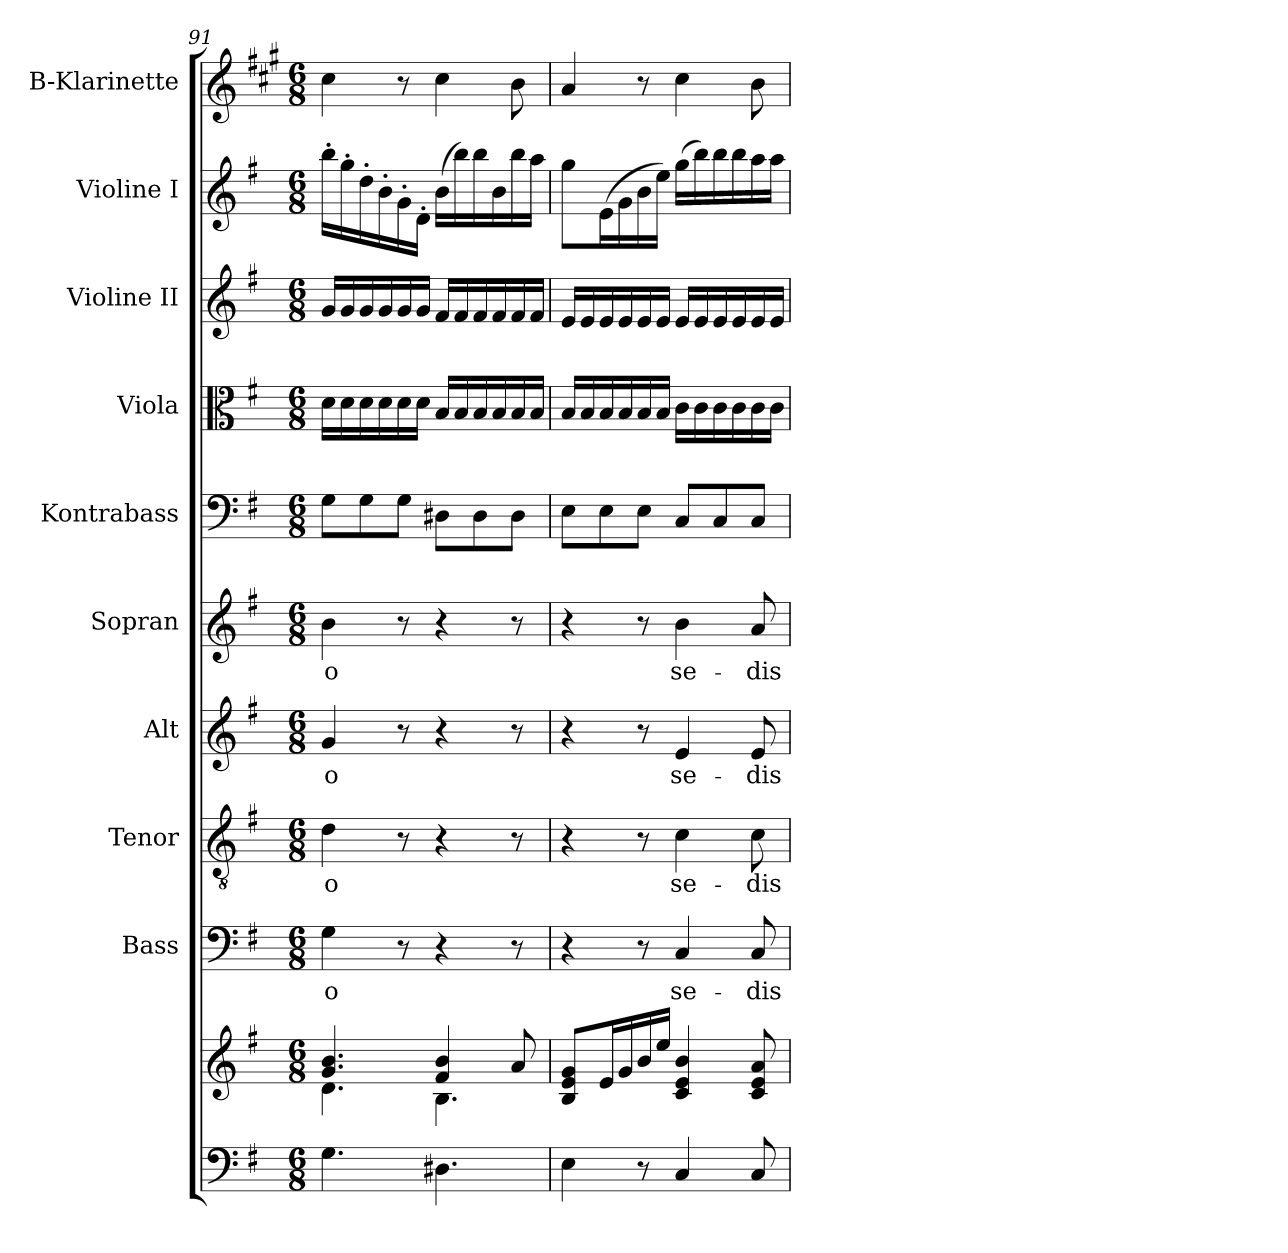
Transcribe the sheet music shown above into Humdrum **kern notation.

**kern	**kern	**kern	**text	**kern	**text	**kern	**text	**kern	**text	**kern	**kern	**kern	**kern	**kern
*part10	*part10	*part9	*part9	*part8	*part8	*part7	*part7	*part6	*part6	*part5	*part4	*part3	*part2	*part1
*staff11	*staff10	*staff9	*staff9	*staff8	*staff8	*staff7	*staff7	*staff6	*staff6	*staff5	*staff4	*staff3	*staff2	*staff1
*	*	*I"Bass	*	*I"Tenor	*	*I"Alt	*	*I"Sopran	*	*I"Kontrabass	*I"Viola	*I"Violine II	*I"Violine I	*I"B-Klarinette
*	*	*I'B.	*	*I'T.	*	*I'A.	*	*I'S.	*	*I'Kb.	*I'Vla.	*I'Vl. II	*I'Vl. I	*I'B Kl.
!!LO:PB:g=z
*clefF4	*clefG2	*clefF4	*	*clefGv2	*	*clefG2	*	*clefG2	*	*clefF4	*clefC3	*clefG2	*clefG2	*clefG2
*	*	*	*	*	*	*	*	*	*	*ITrd7c12	*	*	*	*ITrd1c2
*k[f#]	*k[f#]	*k[f#]	*	*k[f#]	*	*k[f#]	*	*k[f#]	*	*k[f#]	*k[f#]	*k[f#]	*k[f#]	*k[f#]
*G:	*G:	*G:	*	*G:	*	*G:	*	*G:	*	*G:	*G:	*G:	*G:	*G:
*M6/8	*M6/8	*M6/8	*	*M6/8	*	*M6/8	*	*M6/8	*	*M6/8	*M6/8	*M6/8	*M6/8	*M6/8
=91	=91	=91	=91	=91	=91	=91	=91	=91	=91	=91	=91	=91	=91	=91
*	*^	*	*	*	*	*	*	*	*	*	*	*	*	*
!	!	!	!	!LO:LY:b	!	!LO:LY:b	!	!LO:LY:b	!	!LO:LY:b	!	!	!	!	!
4.G\	4.g/ 4.b/	4.d\	4G\	-o	4d\	-o	4g/	-o	4b\	-o	8GG\L	16d\LL	16g/LL	16bb'>\LL	4b\
.	.	.	.	.	.	.	.	.	.	.	.	16d\	16g/	16gg'>\	.
.	.	.	.	.	.	.	.	.	.	.	8GG\	16d\	16g/	16dd'>\	.
.	.	.	.	.	.	.	.	.	.	.	.	16d\	16g/	16b'>\	.
.	.	.	8r	.	8r	.	8r	.	8r	.	8GG\J	16d\	16g/	16g'>\	8r
.	.	.	.	.	.	.	.	.	.	.	.	16d\JJ	16g/JJ	16d'>\JJ	.
4.D#X\	4f#/ 4b/	4.B\	4r	.	4r	.	4r	.	4r	.	8DD#X\L	16B/LL	16f#/LL	(>16b\LL	4b\
.	.	.	.	.	.	.	.	.	.	.	.	16B/	16f#/	16bb\)	.
.	.	.	.	.	.	.	.	.	.	.	8DD#\	16B/	16f#/	16bb\	.
.	.	.	.	.	.	.	.	.	.	.	.	16B/	16f#/	16b\	.
.	8a/	.	8r	.	8r	.	8r	.	8r	.	8DD#\J	16B/	16f#/	16bb\	8a\
.	.	.	.	.	.	.	.	.	.	.	.	16B/JJ	16f#/JJ	16aa\JJ	.
*	*v	*v	*	*	*	*	*	*	*	*	*	*	*	*	*
=92	=92	=92	=92	=92	=92	=92	=92	=92	=92	=92	=92	=92	=92	=92
4E\	8B/ 8e/ 8g/L	4r	.	4r	.	4r	.	4r	.	8EE\L	16B/LL	16e/LL	8gg\L	4g/
.	.	.	.	.	.	.	.	.	.	.	16B/	16e/	.	.
.	16e/L	.	.	.	.	.	.	.	.	8EE\	16B/	16e/	(>16e\L	.
.	16g/	.	.	.	.	.	.	.	.	.	16B/	16e/	16g\	.
8r	16b/	8r	.	8r	.	8r	.	8r	.	8EE\J	16B/	16e/	16b\	8r
.	16ee/JJ	.	.	.	.	.	.	.	.	.	16B/JJ	16e/JJ	16ee\JJ)	.
!	!	!	!LO:LY:b	!	!LO:LY:b	!	!LO:LY:b	!	!LO:LY:b	!	!	!	!	!
4C/	4c/ 4e/ 4b/	4C/	se-	4c\	se-	4e/	se-	4b\	se-	8CC/L	16c\LL	16e/LL	(>16gg\LL	4b\
.	.	.	.	.	.	.	.	.	.	.	16c\	16e/	16bb\)	.
.	.	.	.	.	.	.	.	.	.	8CC/	16c\	16e/	16bb\	.
.	.	.	.	.	.	.	.	.	.	.	16c\	16e/	16bb\	.
!	!	!	!LO:LY:b	!	!LO:LY:b	!	!LO:LY:b	!	!LO:LY:b	!	!	!	!	!
8C/	8c/ 8e/ 8a/	8C/	-dis	8c\	-dis	8e/	-dis	8a/	-dis	8CC/J	16c\	16e/	16aa\	8a\
.	.	.	.	.	.	.	.	.	.	.	16c\JJ	16e/JJ	16aa\JJ	.
=	=	=	=	=	=	=	=	=	=	=	=	=	=	=
*-	*-	*-	*-	*-	*-	*-	*-	*-	*-	*-	*-	*-	*-	*-
